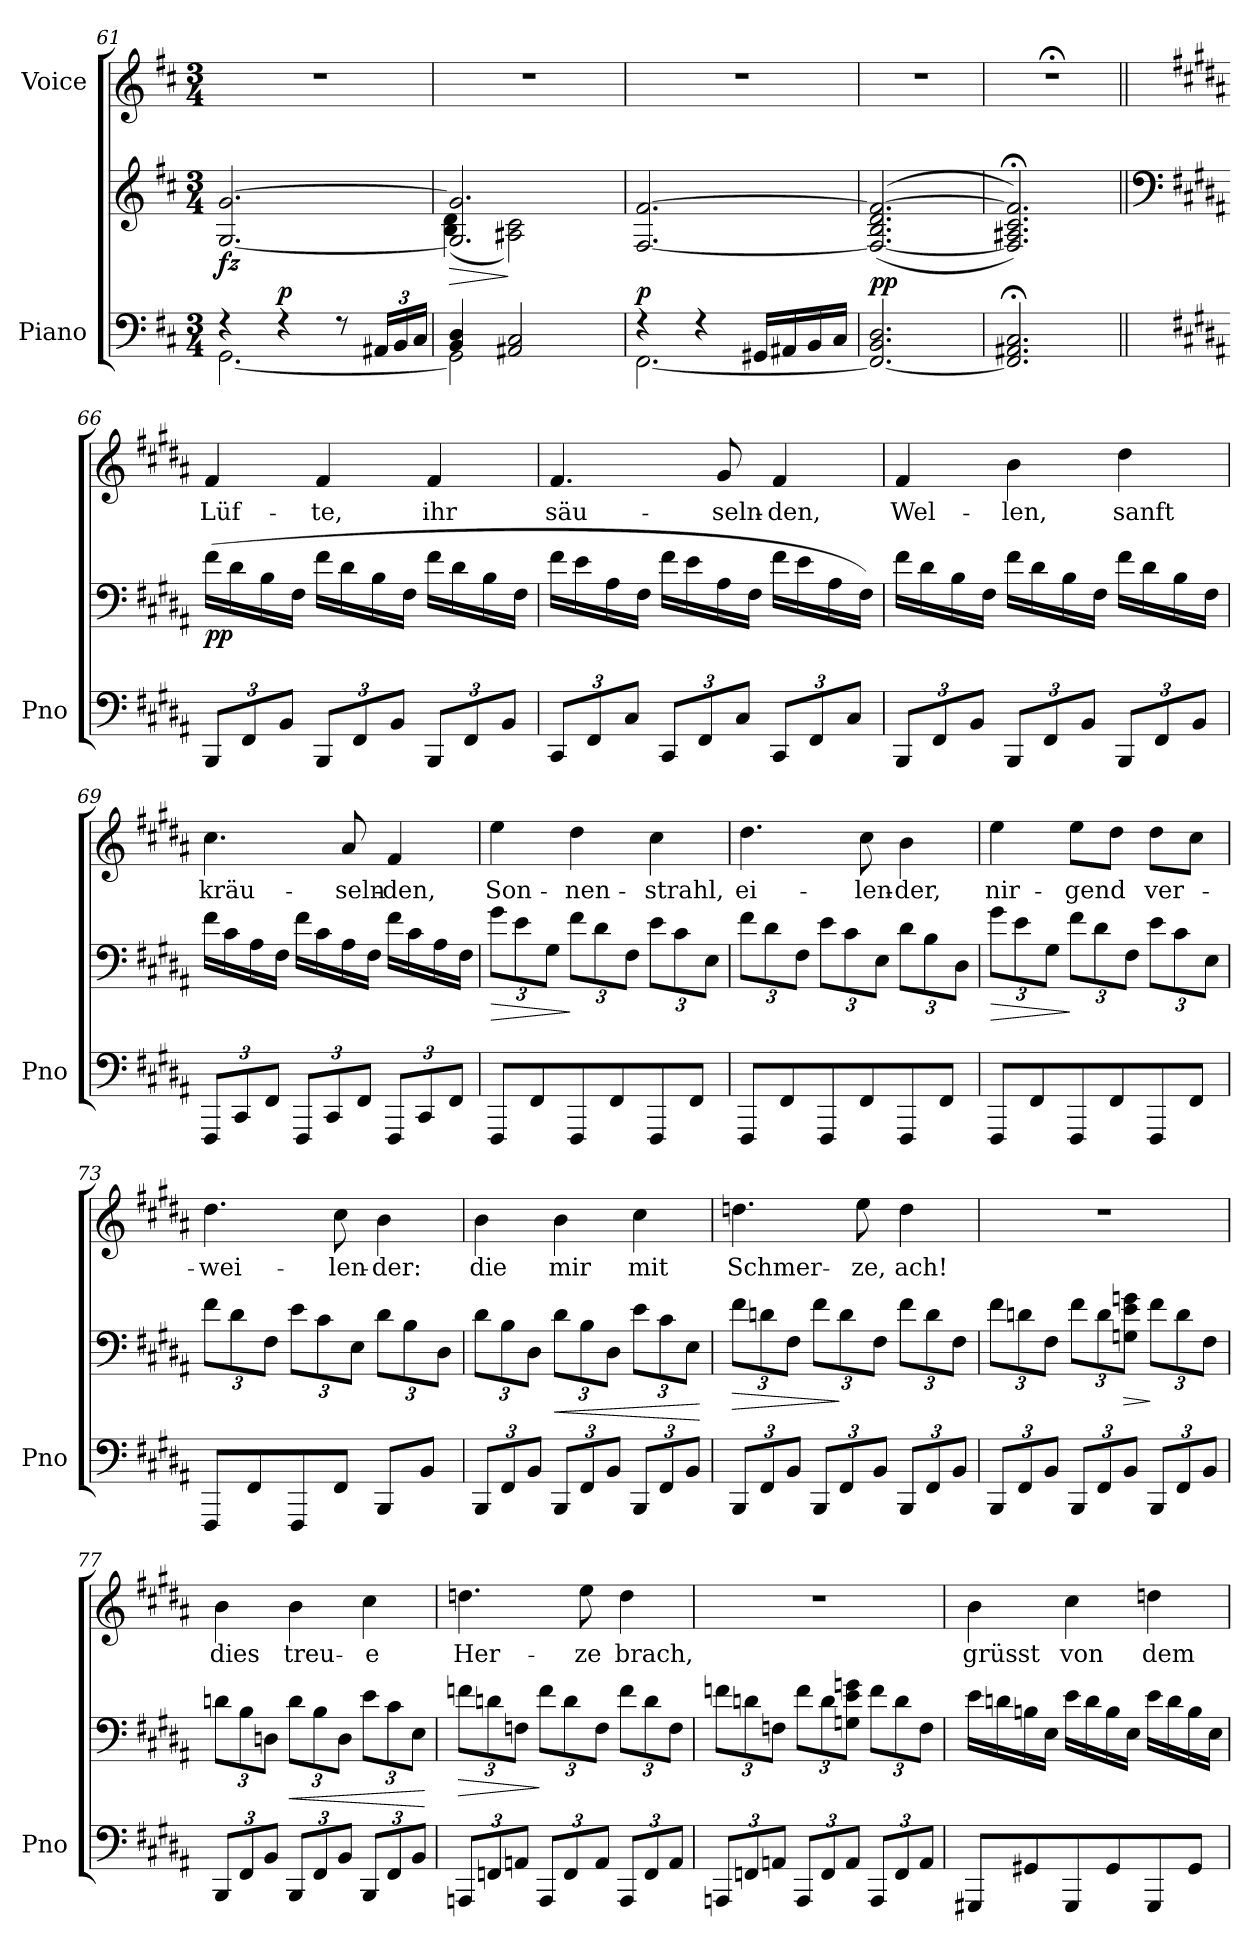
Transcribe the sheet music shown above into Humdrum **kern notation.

**kern	**kern	**dynam	**kern	**text
*part2	*part2	*part2	*part1	*part1
*staff3	*staff2	*staff2/3	*staff1	*staff1
*I"Piano	*	*	*I"Voice	*
*I'Pno	*	*	*	*
*clefF4	*clefG2	*	*clefG2	*
*k[f#c#]	*k[f#c#]	*	*k[f#c#]	*
*M3/4	*M3/4	*	*M3/4	*
=61	=61	=61	=61	=61
*^	*	*	*	*
!	!	!	!LO:DY:b	!	!
4r	[2.GG\	[<2.G/ [2.g/	fz	2.r	.
!	!	!	!LO:DY:a=2	!	!
4r	.	.	p	.	.
8r	.	.	.	.	.
*Xbrackettup	*	*	*	*	*
24AA#X/LL	.	.	.	.	.
24BB/	.	.	.	.	.
24C#/JJ	.	.	.	.	.
=62	=62	=62	=62	=62	=62
!	!	!	!LO:HP:b	!	!
*	*	*^	*	*	*
4BB/ 4D/	2GG\]	2.G/] 2.g/]	(4B\ 4d\	>	2.r	.
2AA#X/ 2C#/	.	.	2A#X\ 2c#\)	]	.	.
.	4ryy	.	.	.	.	.
*	*	*v	*v	*	*	*
=63	=63	=63	=63	=63	=63
!	!	!	!LO:DY:a=2	!	!
4r	[2.FF#\	[2.F#/ [2.f#/	p	2.r	.
4r	.	.	.	.	.
16GG#X/LL	.	.	.	.	.
16AA#X/	.	.	.	.	.
16BB/	.	.	.	.	.
16C#/JJ	.	.	.	.	.
*v	*v	*	*	*	*
=64	=64	=64	=64	=64
!	!	!LO:DY:a=2	!	!
2.FF#/_ 2.BB/ 2.D/	((<2.F#/_ 2.B/ 2.d/ 2.f#/_	pp	2.r	.
=65	=65	=65	=65	=65
2.FF#/];< 2.AA#X/;< 2.C#/;<	2.F#/];< 2.A#X/;< 2.c#/;< 2.f#/];<))	.	2.r;<	.
=66||	=66||	=66||	=66||	=66||
*	*clefF4	*	*	*
*k[f#c#g#d#a#]	*k[f#c#g#d#a#]	*	*k[f#c#g#d#a#]	*
!	!	!LO:DY:b	!	!
12BBB/L	(16f#\LL	pp	4f#/	Lüf-
.	16d#\	.	.	.
12FF#/	.	.	.	.
.	16B\	.	.	.
12BB/J	.	.	.	.
.	16F#\JJ	.	.	.
12BBB/L	16f#\LL	.	4f#/	-te,
.	16d#\	.	.	.
12FF#/	.	.	.	.
.	16B\	.	.	.
12BB/J	.	.	.	.
.	16F#\JJ	.	.	.
12BBB/L	16f#\LL	.	4f#/	ihr
.	16d#\	.	.	.
12FF#/	.	.	.	.
.	16B\	.	.	.
12BB/J	.	.	.	.
.	16F#\JJ	.	.	.
=67	=67	=67	=67	=67
12CC#/L	16f#\LL	.	4.f#/	säu-
.	16e\	.	.	.
12FF#/	.	.	.	.
.	16A#\	.	.	.
12C#/J	.	.	.	.
.	16F#\JJ	.	.	.
12CC#/L	16f#\LL	.	.	.
.	16e\	.	.	.
12FF#/	.	.	.	.
.	16A#\	.	8g#/	-seln-
12C#/J	.	.	.	.
.	16F#\JJ	.	.	.
12CC#/L	16f#\LL	.	4f#/	-den,
.	16e\	.	.	.
12FF#/	.	.	.	.
.	16A#\	.	.	.
12C#/J	.	.	.	.
.	16F#\JJ)	.	.	.
=68	=68	=68	=68	=68
12BBB/L	16f#\LL	.	4f#/	Wel-
.	16d#\	.	.	.
12FF#/	.	.	.	.
.	16B\	.	.	.
12BB/J	.	.	.	.
.	16F#\JJ	.	.	.
12BBB/L	16f#\LL	.	4b\	-len,
.	16d#\	.	.	.
12FF#/	.	.	.	.
.	16B\	.	.	.
12BB/J	.	.	.	.
.	16F#\JJ	.	.	.
12BBB/L	16f#\LL	.	4dd#\	sanft
.	16d#\	.	.	.
12FF#/	.	.	.	.
.	16B\	.	.	.
12BB/J	.	.	.	.
.	16F#\JJ	.	.	.
=69	=69	=69	=69	=69
12FFF#/L	16f#\LL	.	4.cc#\	kräu-
.	16c#\	.	.	.
12CC#/	.	.	.	.
.	16A#\	.	.	.
12FF#/J	.	.	.	.
.	16F#\JJ	.	.	.
12FFF#/L	16f#\LL	.	.	.
.	16c#\	.	.	.
12CC#/	.	.	.	.
.	16A#\	.	8a#/	-seln-
12FF#/J	.	.	.	.
.	16F#\JJ	.	.	.
12FFF#/L	16f#\LL	.	4f#/	-den,
.	16c#\	.	.	.
12CC#/	.	.	.	.
.	16A#\	.	.	.
12FF#/J	.	.	.	.
.	16F#\JJ	.	.	.
=70	=70	=70	=70	=70
*	*Xbrackettup	*	*	*
!	!	!LO:HP:b	!	!
8FFF#/L	12g#\L	>	4ee\	Son-
.	12e\	.	.	.
8FF#/	.	.	.	.
.	12G#\J	.	.	.
8FFF#/	12f#\L	]	4dd#\	-nen-
.	12d#\	.	.	.
8FF#/	.	.	.	.
.	12F#\J	.	.	.
8FFF#/	12e\L	.	4cc#\	-strahl,
.	12c#\	.	.	.
8FF#/J	.	.	.	.
.	12E\J	.	.	.
=71	=71	=71	=71	=71
8FFF#/L	12f#\L	.	4.dd#\	ei-
.	12d#\	.	.	.
8FF#/	.	.	.	.
.	12F#\J	.	.	.
8FFF#/	12e\L	.	.	.
.	12c#\	.	.	.
8FF#/	.	.	8cc#\	-len-
.	12E\J	.	.	.
8FFF#/	12d#\L	.	4b\	-der,
.	12B\	.	.	.
8FF#/J	.	.	.	.
.	12D#\J	.	.	.
=72	=72	=72	=72	=72
!	!	!LO:HP:b	!	!
8FFF#/L	12g#\L	>	4ee\	nir-
.	12e\	.	.	.
8FF#/	.	.	.	.
.	12G#\J	.	.	.
8FFF#/	12f#\L	]	8ee\L	-gend
.	12d#\	.	.	.
8FF#/	.	.	8dd#\J	.
.	12F#\J	.	.	.
8FFF#/	12e\L	.	8dd#\L	ver-
.	12c#\	.	.	.
8FF#/J	.	.	8cc#\J	.
.	12E\J	.	.	.
=73	=73	=73	=73	=73
8FFF#/L	12f#\L	.	4.dd#\	-wei-
.	12d#\	.	.	.
8FF#/	.	.	.	.
.	12F#\J	.	.	.
8FFF#/	12e\L	.	.	.
.	12c#\	.	.	.
8FF#/J	.	.	8cc#\	-len-
.	12E\J	.	.	.
8BBB/L	12d#\L	.	4b\	-der:
.	12B\	.	.	.
8BB/J	.	.	.	.
.	12D#\J	.	.	.
=74	=74	=74	=74	=74
12BBB/L	12d#\L	.	4b\	die
12FF#/	12B\	.	.	.
12BB/J	12D#\J	.	.	.
!	!	!LO:HP:b	!	!
12BBB/L	12d#\L	<	4b\	mir
12FF#/	12B\	.	.	.
12BB/J	12D#\J	.	.	.
12BBB/L	12e\L	.	4cc#\	mit
12FF#/	12c#\	.	.	.
12BB/J	12E\J	.	.	.
.	.	[	.	.
=75	=75	=75	=75	=75
!	!	!LO:HP:b	!	!
12BBB/L	12f#\L	>	4.ddn\	Schmer-
12FF#/	12dn\	.	.	.
12BB/J	12F#\J	.	.	.
12BBB/L	12f#\L	.	.	.
12FF#/	12d\	]	.	.
.	.	.	8ee\	-ze,
12BB/J	12F#\J	.	.	.
12BBB/L	12f#\L	.	4dd\	ach!
12FF#/	12d\	.	.	.
12BB/J	12F#\J	.	.	.
=76	=76	=76	=76	=76
12BBB/L	12f#\L	.	2.r	.
12FF#/	12dn\	.	.	.
12BB/J	12F#\J	.	.	.
12BBB/L	12f#\L	.	.	.
12FF#/	12d\	.	.	.
!	!	!LO:HP:b	!	!
12BB/J	12Gn\ 12e\ 12gn\J	>	.	.
12BBB/L	12f#\L	]	.	.
12FF#/	12d\	.	.	.
12BB/J	12F#\J	.	.	.
=77	=77	=77	=77	=77
12BBB/L	12dn\L	.	4b\	dies
12FF#/	12B\	.	.	.
12BB/J	12Dn\J	.	.	.
!	!	!LO:HP:b	!	!
12BBB/L	12d\L	<	4b\	treu-
12FF#/	12B\	.	.	.
12BB/J	12D\J	.	.	.
12BBB/L	12e\L	.	4cc#\	-e
12FF#/	12c#\	.	.	.
12BB/J	12E\J	.	.	.
.	.	[	.	.
=78	=78	=78	=78	=78
!	!	!LO:HP:b	!	!
12AAAn/L	12fn\L	>	4.ddn\	Her-
12FFn/	12dn\	.	.	.
12AAn/J	12Fn\J	.	.	.
12AAA/L	12f\L	]	.	.
12FF/	12d\	.	.	.
.	.	.	8ee\	-ze
12AA/J	12F\J	.	.	.
12AAA/L	12f\L	.	4dd\	brach,
12FF/	12d\	.	.	.
12AA/J	12F\J	.	.	.
=79	=79	=79	=79	=79
12AAAn/L	12fn\L	.	2.r	.
12FFn/	12dn\	.	.	.
12AAn/J	12Fn\J	.	.	.
12AAA/L	12f\L	.	.	.
12FF/	12d\	.	.	.
12AA/J	12Gn\ 12e\ 12gn\J	.	.	.
12AAA/L	12f\L	.	.	.
12FF/	12d\	.	.	.
12AA/J	12F\J	.	.	.
=80	=80	=80	=80	=80
8GGG#X/L	16e\LL	.	4b\	grüsst
.	16dn\	.	.	.
8GG#X/	16Bn\	.	.	.
.	16E\JJ	.	.	.
8GGG#/	16e\LL	.	4cc#\	von
.	16d\	.	.	.
8GG#/	16B\	.	.	.
.	16E\JJ	.	.	.
8GGG#/	16e\LL	.	4ddn\	dem
.	16d\	.	.	.
8GG#/J	16B\	.	.	.
.	16E\JJ	.	.	.
=	=	=	=	=
*-	*-	*-	*-	*-
